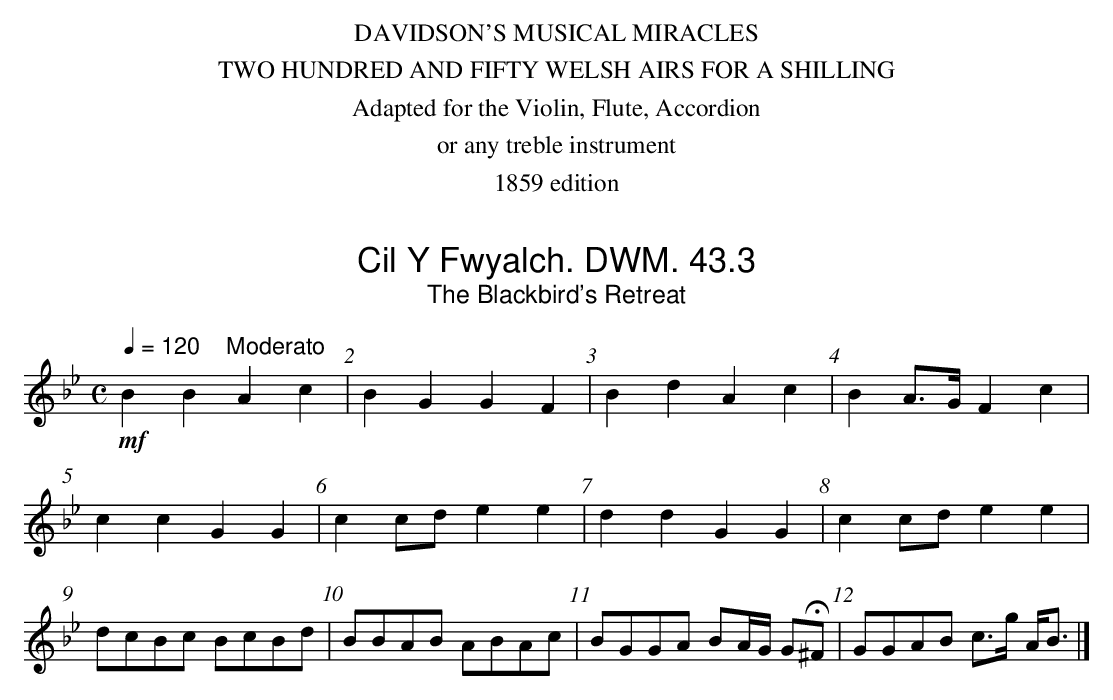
X:1
T:Cil Y Fwyalch. DWM. 43.3
T:Blackbird's Retreat, The
M:C
L:1/8
Q:1/4=120 "    Moderato"
K:Bb
!mf!B2B2A2c2|B2G2G2F2|B2d2A2c2|B2 A>G F2c2|
c2c2G2G2|c2 cd e2e2|d2d2G2G2|c2 cd e2e2|
dcBc BcBd|BBAB ABAc|BGGA BA/G/ GH^F|GGAB c>g A<B|]
